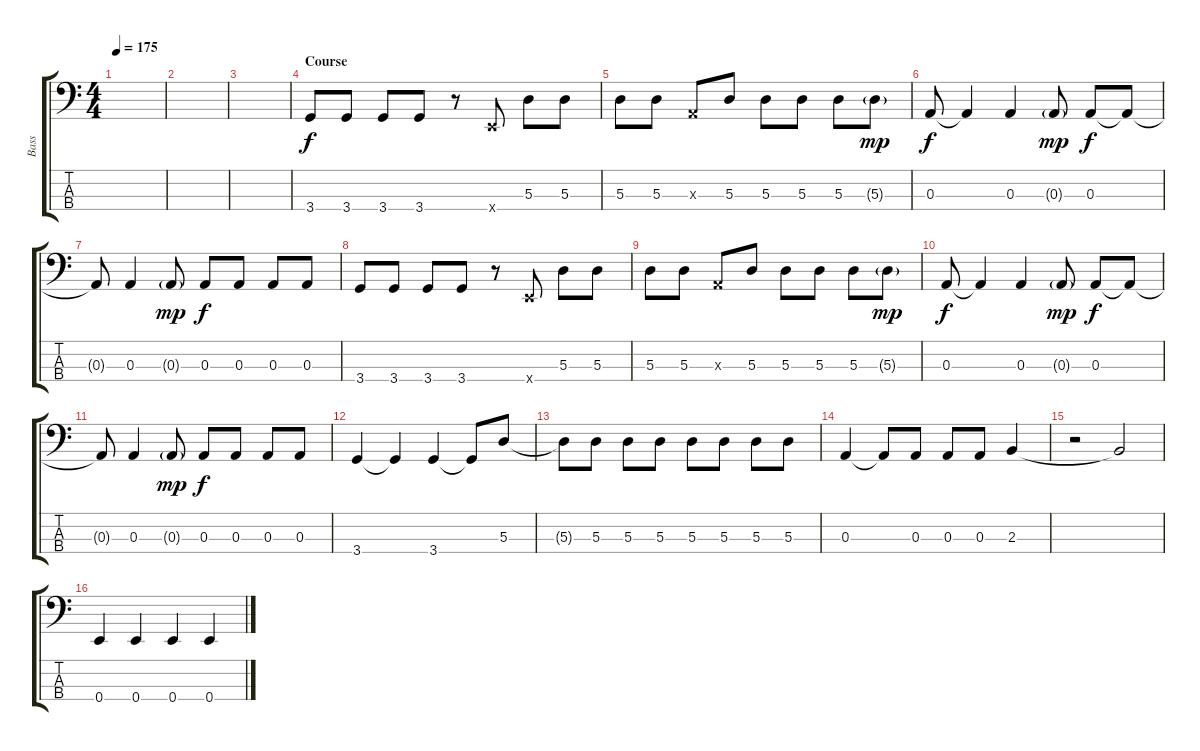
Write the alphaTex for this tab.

\track ("Bass" "Bass") {instrument electricbassfinger}
\staff {score tabs}
\tuning (G2 D2 A1 E1) {hide}
\ts (4 4)
\tempo 175
\clef f4
\ks c
|
|
|
\section ("" "Course")
3.4.8 3.4.8 3.4.8 3.4.8 r.8 0.4{x}.8 5.3.8 5.3.8 |
5.3.8 5.3.8 0.3{x}.8 5.3.8 5.3.8 5.3.8 5.3.8 5.3{g}.8{dy mp} |
0.3.8{dy f} 0.3{t}.4 0.3.4 0.3{g}.8{dy mp} 0.3.8{dy f} 0.3{t}.8 |
0.3{t}.8 0.3.4 0.3{g}.8{dy mp} 0.3.8{dy f} 0.3.8 0.3.8 0.3.8 |
3.4.8 3.4.8 3.4.8 3.4.8 r.8 0.4{x}.8 5.3.8 5.3.8 |
5.3.8 5.3.8 0.3{x}.8 5.3.8 5.3.8 5.3.8 5.3.8 5.3{g}.8{dy mp} |
0.3.8{dy f} 0.3{t}.4 0.3.4 0.3{g}.8{dy mp} 0.3.8{dy f} 0.3{t}.8 |
0.3{t}.8 0.3.4 0.3{g}.8{dy mp} 0.3.8{dy f} 0.3.8 0.3.8 0.3.8 |
3.4.4 3.4{t}.4 3.4.4 3.4{t}.8 5.3.8 |
5.3{t}.8 5.3.8 5.3.8 5.3.8 5.3.8 5.3.8 5.3.8 5.3.8 |
0.3.4 0.3{t}.8 0.3.8 0.3.8 0.3.8 2.3.4 |
r.2 2.3{t}.2 |
0.4.4 0.4.4 0.4.4 0.4.4
